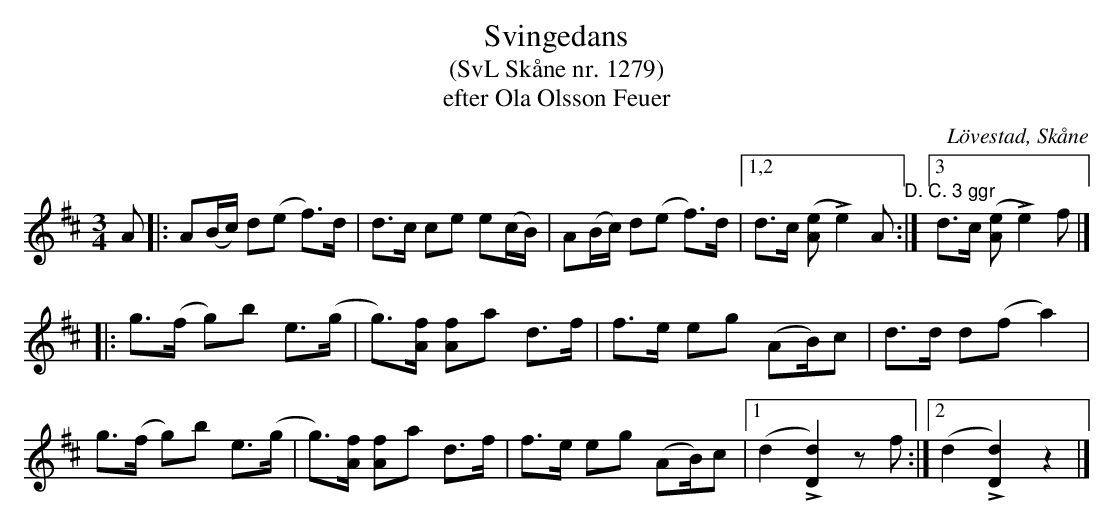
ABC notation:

X:1
T:Svingedans
T:(SvL Skåne nr. 1279)
T:efter Ola Olsson Feuer
O:Lövestad, Skåne
M:3/4
L:1/8
Q:1/4=108
K:D
 A |: A(B/c/) d(e f)>d | d>c ce e(c/B/) | A(B/c/) d(e f)>d |1,2 d>c ([eA] Le2) A "D. C. 3 ggr":|3 d>c ([eA] Le2) f |]
|: g>(f g)b  e>(g | g)>[fA] [fA]a d>f | f>e eg (AB/)c | d>d d(f a2) |
   g>(f g)b  e>(g | g)>[fA] [fA]a d>f | f>e eg (AB/)c |1 (d2 L[d2D2]) zf :|2 (d2 L[d2D2]) z2 |]
